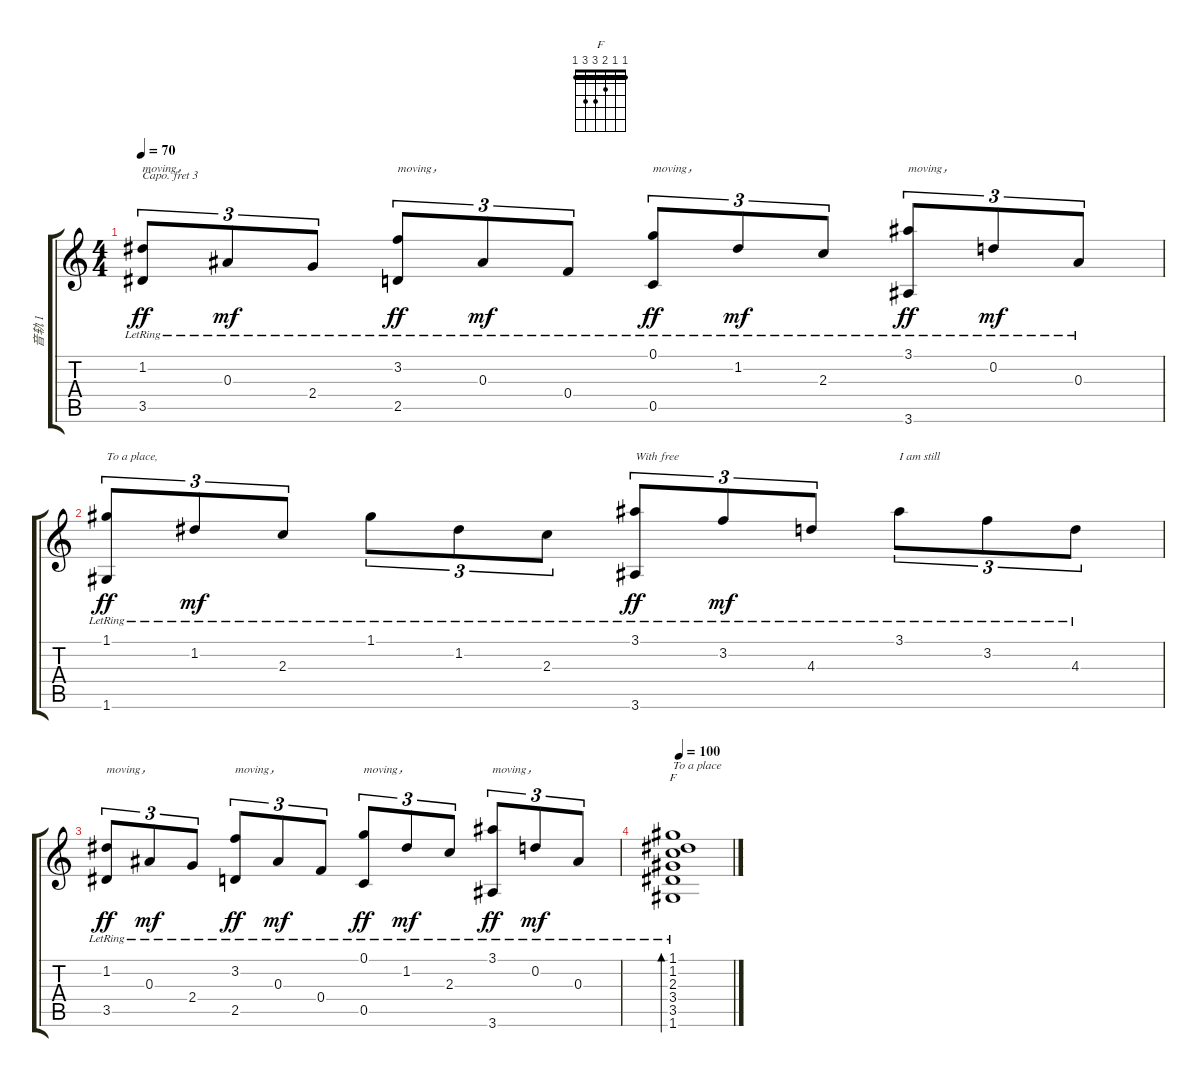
\track ("音轨 1" "音轨 1") {instrument electricguitarmuted}
\staff {score tabs}
\capo 3
\tuning (E4 B3 G3 D3 A2 E2) {hide}
\chord ("F" 1 1 2 3 3 1) {barre 1}
\ts (4 4)
\tempo 70
\clef g2
\ks c
(1.2{lr} 3.5{lr}).8{tu (3 2) txt "moving，" dy ff} 0.3{lr}.8{tu (3 2) dy mf} 2.4{lr}.8{tu (3 2)} (3.2{lr} 2.5{lr}).8{tu (3 2) txt "moving，" dy ff} 0.3{lr}.8{tu (3 2) dy mf} 0.4{lr}.8{tu (3 2)} (0.1{lr} 0.5{lr}).8{tu (3 2) txt "moving，" dy ff} 1.2{lr}.8{tu (3 2) dy mf} 2.3{lr}.8{tu (3 2)} (3.1{lr} 3.6{lr}).8{tu (3 2) txt "moving，" dy ff} 0.2{lr}.8{tu (3 2) dy mf} 0.3{lr}.8{tu (3 2)} |
(1.1{lr} 1.6{lr}).8{tu (3 2) txt "To a place," dy ff} 1.2{lr}.8{tu (3 2) dy mf} 2.3{lr}.8{tu (3 2)} 1.1{lr}.8{tu (3 2)} 1.2{lr}.8{tu (3 2)} 2.3{lr}.8{tu (3 2)} (3.1{lr} 3.6{lr}).8{tu (3 2) txt "With free" dy ff} 3.2{lr}.8{tu (3 2) dy mf} 4.3{lr}.8{tu (3 2)} 3.1{lr}.8{tu (3 2) txt "I am still"} 3.2{lr}.8{tu (3 2)} 4.3{lr}.8{tu (3 2)} |
(1.2{lr} 3.5{lr}).8{tu (3 2) txt "moving，" dy ff} 0.3{lr}.8{tu (3 2) dy mf} 2.4{lr}.8{tu (3 2)} (3.2{lr} 2.5{lr}).8{tu (3 2) txt "moving，" dy ff} 0.3{lr}.8{tu (3 2) dy mf} 0.4{lr}.8{tu (3 2)} (0.1{lr} 0.5{lr}).8{tu (3 2) txt "moving，" dy ff} 1.2{lr}.8{tu (3 2) dy mf} 2.3{lr}.8{tu (3 2)} (3.1{lr} 3.6{lr}).8{tu (3 2) txt "moving，" dy ff} 0.2{lr}.8{tu (3 2) dy mf} 0.3{lr}.8{tu (3 2)} |
\tempo 100
(1.1{lr} 1.2{lr} 2.3{lr} 3.4{lr} 3.5{lr} 1.6{lr}).1{bd 120 ch "F" txt "To a place"}
